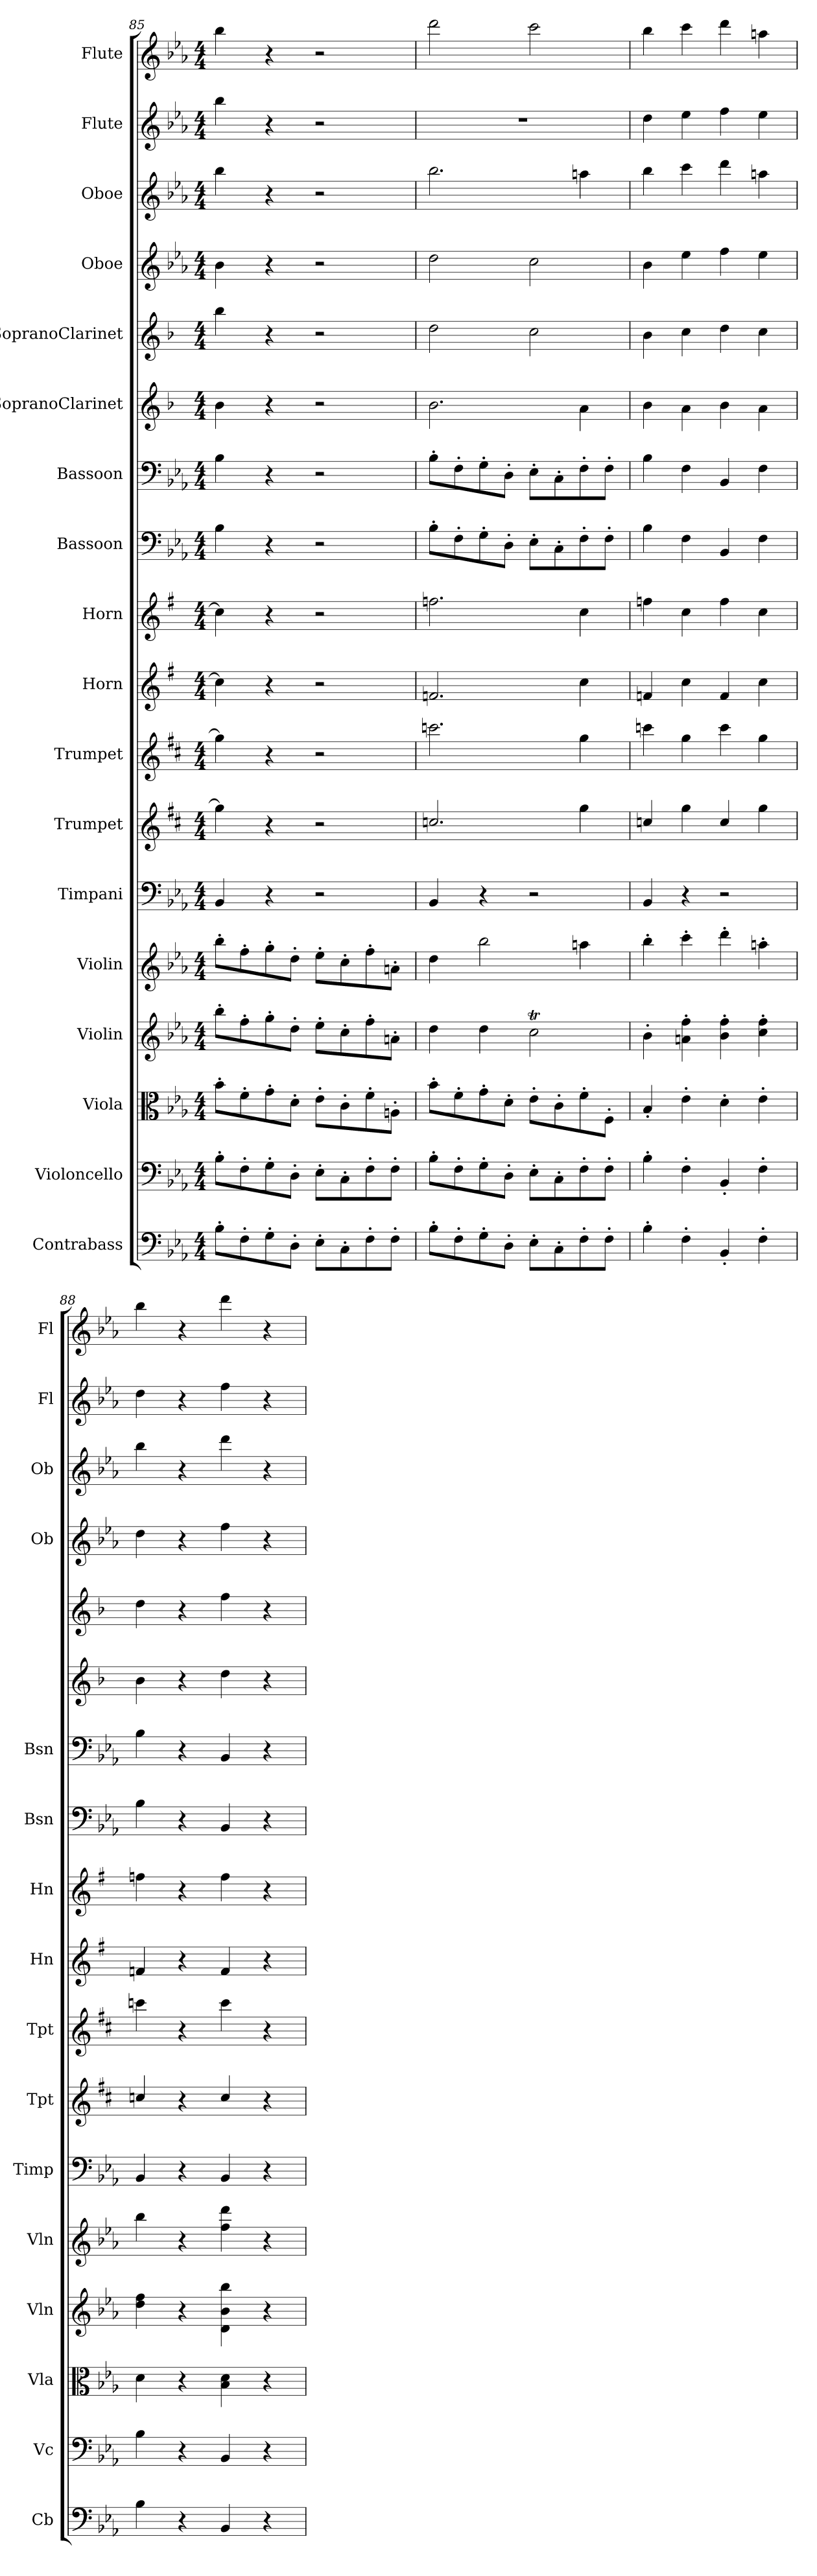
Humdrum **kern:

**kern	**kern	**kern	**kern	**kern	**kern	**kern	**kern	**kern	**kern	**kern	**kern	**kern	**kern	**kern	**kern	**kern	**kern
*part18	*part17	*part16	*part15	*part14	*part13	*part12	*part11	*part10	*part9	*part8	*part7	*part6	*part5	*part4	*part3	*part2	*part1
*staff18	*staff17	*staff16	*staff15	*staff14	*staff13	*staff12	*staff11	*staff10	*staff9	*staff8	*staff7	*staff6	*staff5	*staff4	*staff3	*staff2	*staff1
*I"Contrabass	*I"Violoncello	*I"Viola	*I"Violin	*I"Violin	*I"Timpani	*I"Trumpet	*I"Trumpet	*I"Horn	*I"Horn	*I"Bassoon	*I"Bassoon	*I"SopranoClarinet	*I"SopranoClarinet	*I"Oboe	*I"Oboe	*I"Flute	*I"Flute
*I'Cb	*I'Vc	*I'Vla	*I'Vln	*I'Vln	*I'Timp	*I'Tpt	*I'Tpt	*I'Hn	*I'Hn	*I'Bsn	*I'Bsn	*	*	*I'Ob	*I'Ob	*I'Fl	*I'Fl
*clefF4	*clefF4	*clefC3	*clefG2	*clefG2	*clefF4	*clefG2	*clefG2	*clefG2	*clefG2	*clefF4	*clefF4	*clefG2	*clefG2	*clefG2	*clefG2	*clefG2	*clefG2
*ITrd7c12	*	*	*	*	*	*ITrd1c2	*ITrd1c2	*ITrd4c7	*ITrd4c7	*	*	*	*	*	*	*	*
*k[b-e-a-]	*k[b-e-a-]	*k[b-e-a-]	*k[b-e-a-]	*k[b-e-a-]	*k[b-e-a-]	*k[]	*k[]	*k[]	*k[]	*k[b-e-a-]	*k[b-e-a-]	*k[b-]	*k[b-]	*k[b-e-a-]	*k[b-e-a-]	*k[b-e-a-]	*k[b-e-a-]
*M4/4	*M4/4	*M4/4	*M4/4	*M4/4	*M4/4	*M4/4	*M4/4	*M4/4	*M4/4	*M4/4	*M4/4	*M4/4	*M4/4	*M4/4	*M4/4	*M4/4	*M4/4
=85	=85	=85	=85	=85	=85	=85	=85	=85	=85	=85	=85	=85	=85	=85	=85	=85	=85
8BB-'\L	8B-'\L	8b-'\L	8bb-'\L	8bb-'\L	4BB-/	4ff\]	4ff\]	4f\]	4f\]	4B-\	4B-\	4b-\	4bb-\	4b-\	4bb-\	4bb-\	4bb-\
8FF'\	8F'\	8f'\	8ff'\	8ff'\	.	.	.	.	.	.	.	.	.	.	.	.	.
8GG'\	8G'\	8g'\	8gg'\	8gg'\	4r	4r	4r	4r	4r	4r	4r	4r	4r	4r	4r	4r	4r
8DD'\J	8D'\J	8d'\J	8dd'\J	8dd'\J	.	.	.	.	.	.	.	.	.	.	.	.	.
8EE-'\L	8E-'\L	8e-'\L	8ee-'\L	8ee-'\L	2r	2r	2r	2r	2r	2r	2r	2r	2r	2r	2r	2r	2r
8CC'\	8C'\	8c'\	8cc'\	8cc'\	.	.	.	.	.	.	.	.	.	.	.	.	.
8FF'\	8F'\	8f'\	8ff'\	8ff'\	.	.	.	.	.	.	.	.	.	.	.	.	.
8FF'\J	8F'\J	8An'\J	8an'\J	8an'\J	.	.	.	.	.	.	.	.	.	.	.	.	.
=86	=86	=86	=86	=86	=86	=86	=86	=86	=86	=86	=86	=86	=86	=86	=86	=86	=86
8BB-'\L	8B-'\L	8b-'\L	4dd\	4dd\	4BB-/	2.b-X/	2.bb-X\	2.B-X/	2.b-X\	8B-'\L	8B-'\L	2.b-\	2dd\	2dd\	2.bb-\	1r	2ddd\
8FF'\	8F'\	8f'\	.	.	.	.	.	.	.	8F'\	8F'\	.	.	.	.	.	.
8GG'\	8G'\	8g'\	4dd\	2bb-\	4r	.	.	.	.	8G'\	8G'\	.	.	.	.	.	.
8DD'\J	8D'\J	8d'\J	.	.	.	.	.	.	.	8D'\J	8D'\J	.	.	.	.	.	.
8EE-'\L	8E-'\L	8e-'\L	2ccT\	.	2r	.	.	.	.	8E-'\L	8E-'\L	.	2cc\	2cc\	.	.	2ccc\
8CC'\	8C'\	8c'\	.	.	.	.	.	.	.	8C'\	8C'\	.	.	.	.	.	.
8FF'\	8F'\	8f'\	.	4aan\	.	4ff\	4ff\	4f\	4f\	8F'\	8F'\	4a\	.	.	4aan\	.	.
8FF'\J	8F'\J	8F'\J	.	.	.	.	.	.	.	8F'\J	8F'\J	.	.	.	.	.	.
=87	=87	=87	=87	=87	=87	=87	=87	=87	=87	=87	=87	=87	=87	=87	=87	=87	=87
4BB-'\	4B-'\	4B-'/	4b-'\	4bb-'\	4BB-/	4b-X/	4bb-X\	4B-X/	4b-X\	4B-\	4B-\	4b-\	4b-\	4b-\	4bb-\	4dd\	4bb-\
4FF'\	4F'\	4e-'\	4an\' 4ff\'	4ccc'\	4r	4ff\	4ff\	4f\	4f\	4F\	4F\	4a\	4cc\	4ee-\	4ccc\	4ee-\	4ccc\
4BBB-'/	4BB-'/	4d'\	4b-\' 4ff\'	4ddd'\	2r	4b-/	4bb-\	4B-/	4b-\	4BB-/	4BB-/	4b-\	4dd\	4ff\	4ddd\	4ff\	4ddd\
4FF'\	4F'\	4e-'\	4cc\' 4ff\'	4aan'\	.	4ff\	4ff\	4f\	4f\	4F\	4F\	4a\	4cc\	4ee-\	4aan\	4ee-\	4aan\
=88	=88	=88	=88	=88	=88	=88	=88	=88	=88	=88	=88	=88	=88	=88	=88	=88	=88
4BB-\	4B-\	4d\	4dd\ 4ff\	4bb-\	4BB-/	4b-X/	4bb-X\	4B-X/	4b-X\	4B-\	4B-\	4b-\	4dd\	4dd\	4bb-\	4dd\	4bb-\
4r	4r	4r	4r	4r	4r	4r	4r	4r	4r	4r	4r	4r	4r	4r	4r	4r	4r
4BBB-/	4BB-/	4B-\ 4d\	4d\ 4b-\ 4bb-\	4ff\ 4ddd\	4BB-/	4b-/	4bb-\	4B-/	4b-\	4BB-/	4BB-/	4dd\	4ff\	4ff\	4ddd\	4ff\	4ddd\
4r	4r	4r	4r	4r	4r	4r	4r	4r	4r	4r	4r	4r	4r	4r	4r	4r	4r
=	=	=	=	=	=	=	=	=	=	=	=	=	=	=	=	=	=
*-	*-	*-	*-	*-	*-	*-	*-	*-	*-	*-	*-	*-	*-	*-	*-	*-	*-
